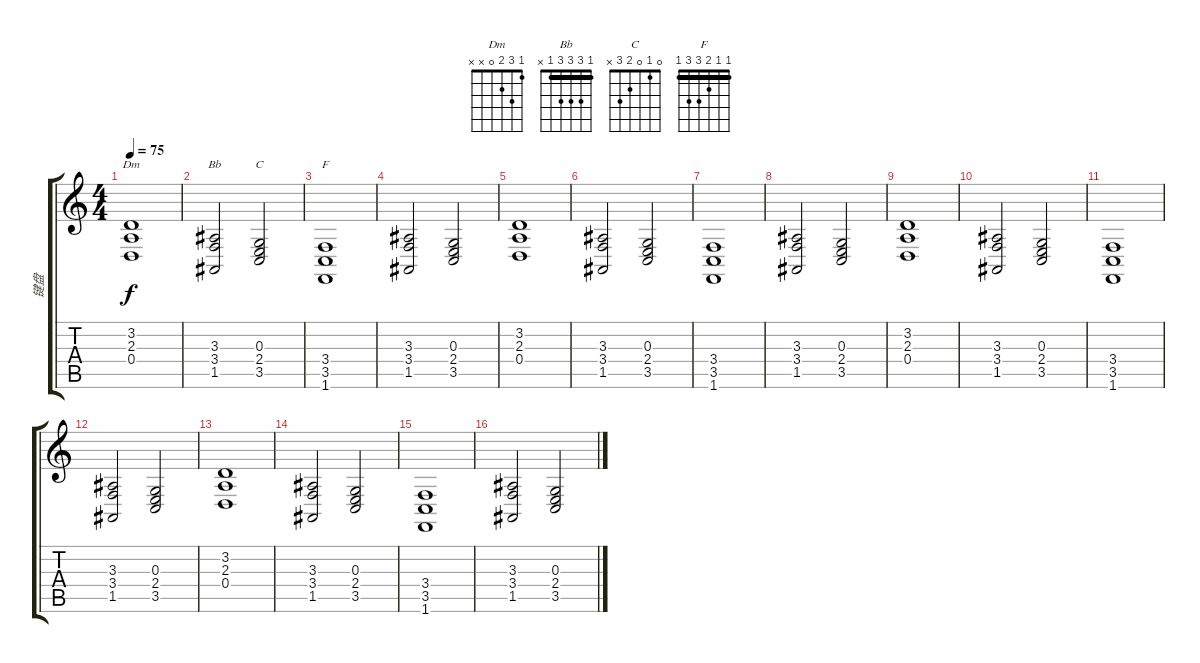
\track ("键盘" "键盘") {instrument stringensemble1}
\staff {score tabs}
\tuning (E4 B3 G3 D3 A2 E2) {hide}
\chord ("Dm" 1 3 2 0 x x)
\chord ("Bb" 1 3 3 3 1 x) {barre 1}
\chord ("C" 0 1 0 2 3 x)
\chord ("F" 1 1 2 3 3 1) {barre 1}
\ts (4 4)
\tempo 75
\clef g2
\ks c
(3.2 2.3 0.4).1{ch "Dm" dy f} |
(3.3 3.4 1.5).2{ch "Bb"} (0.3 2.4 3.5).2{ch "C"} |
(3.4 3.5 1.6).1{ch "F"} |
(3.3 3.4 1.5).2 (0.3 2.4 3.5).2 |
(3.2 2.3 0.4).1 |
(3.3 3.4 1.5).2 (0.3 2.4 3.5).2 |
(3.4 3.5 1.6).1 |
(3.3 3.4 1.5).2 (0.3 2.4 3.5).2 |
(3.2 2.3 0.4).1 |
(3.3 3.4 1.5).2 (0.3 2.4 3.5).2 |
(3.4 3.5 1.6).1 |
(3.3 3.4 1.5).2 (0.3 2.4 3.5).2 |
(3.2 2.3 0.4).1 |
(3.3 3.4 1.5).2 (0.3 2.4 3.5).2 |
(3.4 3.5 1.6).1 |
(3.3 3.4 1.5).2 (0.3 2.4 3.5).2
